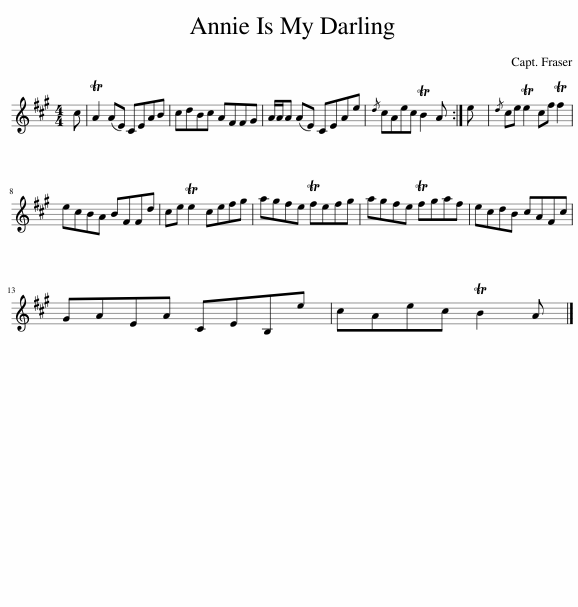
X:1
L:1/8
M:4/4
I:linebreak $
K:A
V:1 treble
V:1
 c | TA2 (AE) CEAB | cdBc AFFG | A/A/A (AE) CEAe |{/d} cAec TB2 A :| %5
 e |{/d} ce Te2 cf Tf2 |$ ecBA BFFd | ce Te2 cefg | agfe Tfefg | %10
 agfe Tfgaf | ecdB cAFc |$ GAEA CEB,e | cAec TB2 A |] %14
